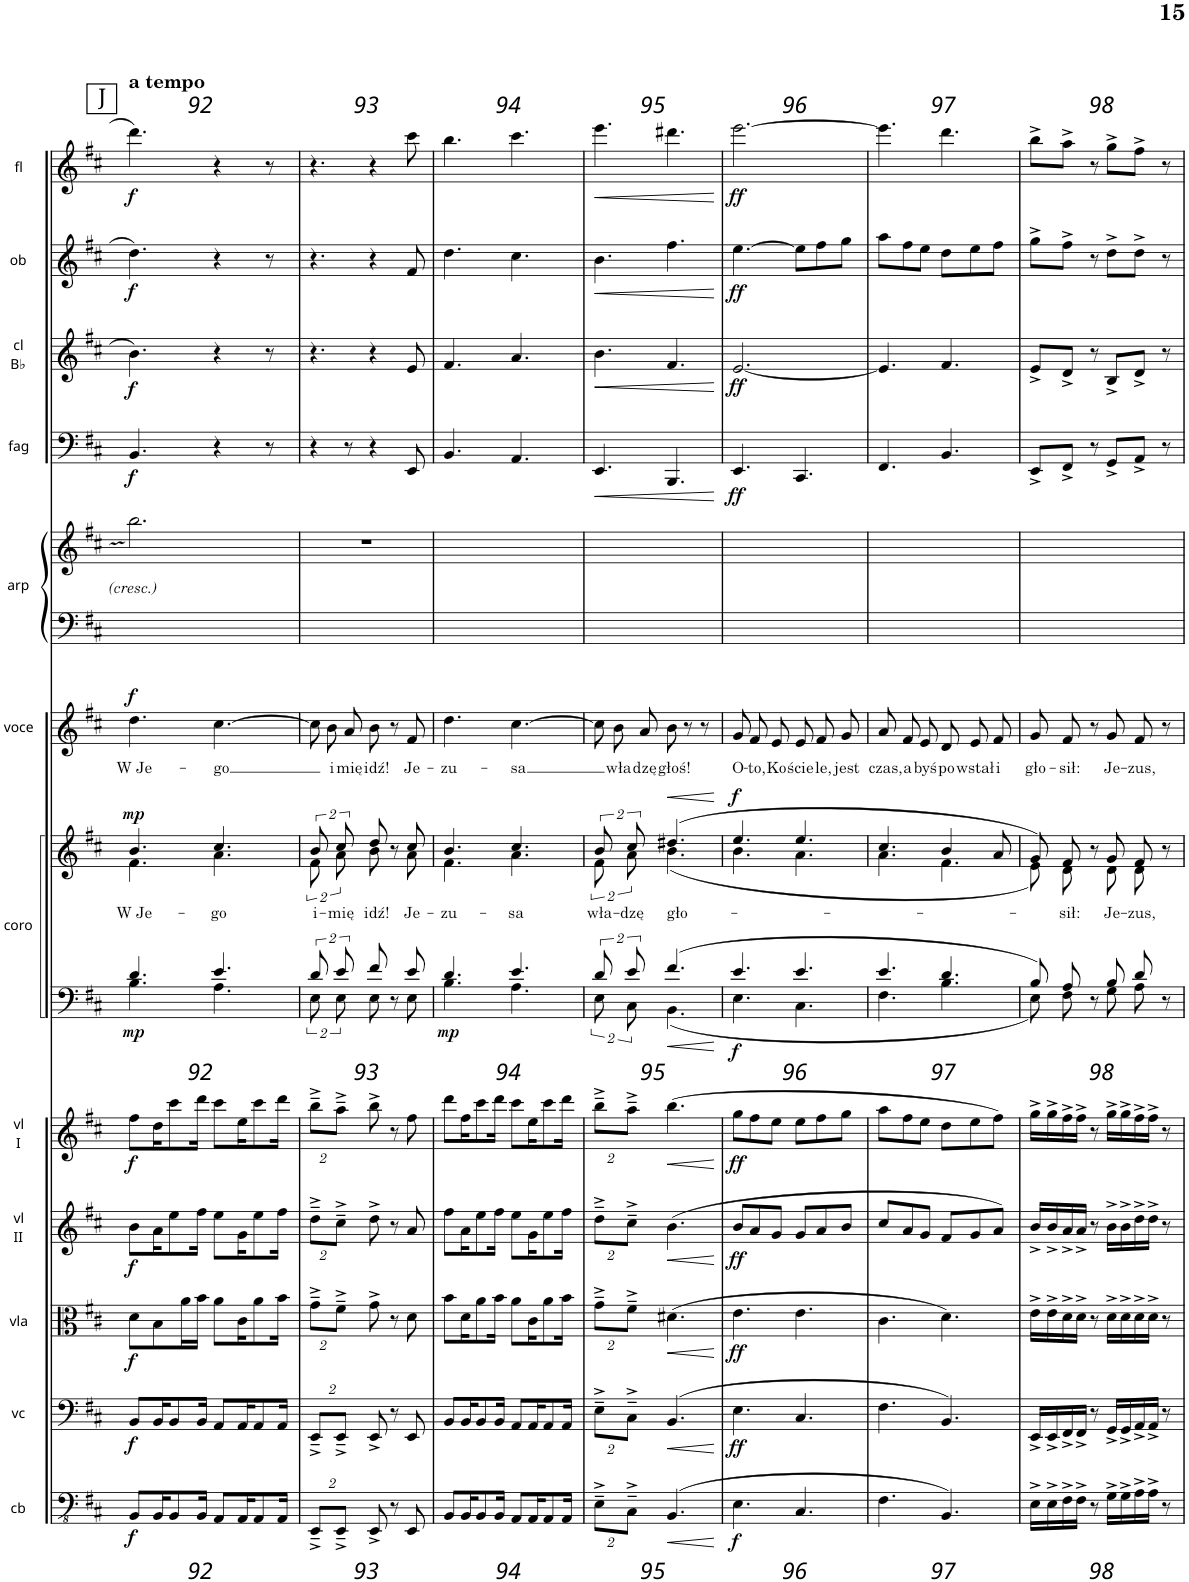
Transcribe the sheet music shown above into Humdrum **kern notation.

**kern	**dynam	**kern	**dynam	**kern	**dynam	**kern	**dynam	**kern	**dynam	**kern	**kern	**text	**dynam	**kern	**text	**dynam	**kern	**kern	**kern	**dynam	**kern	**dynam	**kern	**dynam	**kern	**dynam
*part12	*part12	*part11	*part11	*part10	*part10	*part9	*part9	*part8	*part8	*part7	*part7	*part7	*part7	*part6	*part6	*part6	*part5	*part5	*part4	*part4	*part3	*part3	*part2	*part2	*part1	*part1
*staff14	*staff14	*staff13	*staff13	*staff12	*staff12	*staff11	*staff11	*staff10	*staff10	*staff9	*staff8	*staff8	*staff8/9	*staff7	*staff7	*staff7	*staff6	*staff5	*staff4	*staff4	*staff3	*staff3	*staff2	*staff2	*staff1	*staff1
*I"contrabbassi	*	*I"violoncelli	*	*I"viole	*	*I"violini II	*	*I"violini I	*	*I"coro	*	*	*	*I"voce principale	*	*	*I"arpa	*	*I"fagotto	*	*I"clarinetto in Bb	*	*I"oboe	*	*I"flauto	*
*I'cb	*	*I'vc	*	*	*	*I'vl II	*	*I'vl I	*	*I'coro	*	*	*	*I'voce	*	*	*I'arp	*	*I'fag	*	*I'cl Bb	*	*I'ob	*	*I'fl	*
!!LO:PB:g=z
*clefFv4	*	*clefF4	*	*clefC3	*	*clefG2	*	*clefG2	*	*clefF4	*clefG2	*	*	*clefG2	*	*	*clefF4	*clefG2	*clefF4	*	*clefG2	*	*clefG2	*	*clefG2	*
*	*	*	*	*	*	*	*	*	*	*	*	*	*	*	*	*	*	*	*	*	*Trd1c2	*	*	*	*	*
*k[f#c#]	*	*k[f#c#]	*	*k[f#c#]	*	*k[f#c#]	*	*k[f#c#]	*	*k[f#c#]	*k[f#c#]	*	*	*k[f#c#]	*	*	*k[f#c#]	*k[f#c#]	*k[f#c#]	*	*k[f#c#]	*	*k[f#c#]	*	*k[f#c#]	*
*M6/8	*	*M6/8	*	*M6/8	*	*M6/8	*	*M6/8	*	*M6/8	*M6/8	*	*	*M6/8	*	*	*M6/8	*M6/8	*M6/8	*	*M6/8	*	*M6/8	*	*M6/8	*
!!LO:REH:place=s1:a:cj:fs=14:t=J
=92	=92	=92	=92	=92	=92	=92	=92	=92	=92	=92	=92	=92	=92	=92	=92	=92	=92	=92	=92	=92	=92	=92	=92	=92	=92	=92
*	*	*	*	*	*	*	*	*	*	*^	*	*	*	*	*	*	*	*	*	*	*	*	*	*	*	*
!	!	!	!	!	!	!	!	!	!	!	!	!	!	!	!	!	!	!	!	!	!	!	!	!	!	!LO:TX:a:B:t=a tempo	!
!	!LO:DY:b	!	!LO:DY:b	!	!LO:DY:b	!	!LO:DY:b	!	!LO:DY:b	!	!	!	!LO:LY:b	!LO:DY:b=2	!	!LO:LY:b	!	!	!	!	!	!	!	!	!	!	!
*	*	*	*	*	*	*	*	*	*	*	*	*^	*	*	*	*	*	*	*	*	*	*	*	*	*	*	*
!	!	!	!	!	!	!	!	!	!	!	!	!	!	!	!LO:DY:n=1:a	!	!	!LO:DY:a	!	!	!	!LO:DY:b	!	!LO:DY:b	!	!LO:DY:b	!	!LO:DY:b
8BBB^^/L	f	8BB^^/L	f	8d^^\L	f	8b^^\L	f	8ff#^^\L	f	4.d/	4.B\	4.b/	4.f#\	W Je-	mp mp	4.dd\	W Je-	f	2.ryy	2.bb\	4.BB/	f	4.b\	f	4.dd\	f	4.ddd\	f
16BBB^^/K	.	16BB^^/K	.	8B^^\	.	16a^^\K	.	16dd^^\K	.	.	.	.	.	.	.	.	.	.	.	.	.	.	.	.	.	.	.	.
8BBB^^/	.	8BB^^/	.	.	.	8ee^^\	.	8ccc#^^\	.	.	.	.	.	.	.	.	.	.	.	.	.	.	.	.	.	.	.	.
.	.	.	.	16a^^\L	.	.	.	.	.	.	.	.	.	.	.	.	.	.	.	.	.	.	.	.	.	.	.	.
16BBB^^/Jk	.	16BB^^/Jk	.	16b^^\JJ	.	16ff#^^\Jk	.	16ddd^^\Jk	.	.	.	.	.	.	.	.	.	.	.	.	.	.	.	.	.	.	.	.
!	!	!	!	!	!	!	!	!	!	!	!	!	!	!LO:LY:b	!	!	!LO:LY:b	!	!	!	!	!	!	!	!	!	!	!
8AAA^^/L	.	8AA^^/L	.	8a^^\L	.	8ee^^\L	.	8ccc#^^\L	.	4.e/	4.A\	4.cc#/	4.a\	-go	.	[4.cc#\	-go	.	.	.	4r	.	4r	.	4r	.	4r	.
16AAA^^/K	.	16AA^^/K	.	16c#^^\K	.	16g^^\K	.	16ee^^\K	.	.	.	.	.	.	.	.	.	.	.	.	.	.	.	.	.	.	.	.
8AAA^^/	.	8AA^^/	.	8a^^\	.	8ee^^\	.	8ccc#^^\	.	.	.	.	.	.	.	.	.	.	.	.	.	.	.	.	.	.	.	.
.	.	.	.	.	.	.	.	.	.	.	.	.	.	.	.	.	.	.	.	.	8r	.	8r	.	8r	.	8r	.
16AAA^^/Jk	.	16AA^^/Jk	.	16b^^\Jk	.	16ff#^^\Jk	.	16ddd^^\Jk	.	.	.	.	.	.	.	.	.	.	.	.	.	.	.	.	.	.	.	.
=93	=93	=93	=93	=93	=93	=93	=93	=93	=93	=93	=93	=93	=93	=93	=93	=93	=93	=93	=93	=93	=93	=93	=93	=93	=93	=93	=93	=93
*Xbrackettup	*	*Xbrackettup	*	*Xbrackettup	*	*Xbrackettup	*	*Xbrackettup	*	*	*	*	*	*	*	*	*	*	*	*	*	*	*	*	*	*	*	*
!	!	!	!	!	!	!	!	!	!	!	!	!	!	!LO:LY:b	!	!	!	!	!	!	!	!	!	!	!	!	!	!
16%3EEE'~^/L	.	16%3EE'~^/L	.	16%3g'~^\L	.	16%3dd'~^\L	.	16%3bb'~^\L	.	16%3d^/L	16%3E^\L	16%3b^/L	16%3f#^\L	i-	.	8cc#\L]	.	.	2.ryy	2.r	4r	.	4.r	.	4.r	.	4.r	.
!	!	!	!	!	!	!	!	!	!	!	!	!	!	!	!	!	!LO:LY:b	!	!	!	!	!	!	!	!	!	!	!
.	.	.	.	.	.	.	.	.	.	.	.	.	.	.	.	8b\	i-	.	.	.	.	.	.	.	.	.	.	.
!	!	!	!	!	!	!	!	!	!	!	!	!	!	!LO:LY:b	!	!	!	!	!	!	!	!	!	!	!	!	!	!
16%3EEE'~^/J	.	16%3EE'~^/J	.	16%3f#'~^\J	.	16%3cc#'~^\J	.	16%3aa'~^\J	.	16%3e^/J	16%3E^\J	16%3cc#^/J	16%3a^\J	-mię	.	.	.	.	.	.	.	.	.	.	.	.	.	.
!	!	!	!	!	!	!	!	!	!	!	!	!	!	!	!	!	!LO:LY:b	!	!	!	!	!	!	!	!	!	!	!
.	.	.	.	.	.	.	.	.	.	.	.	.	.	.	.	8a\J	-mię	.	.	.	8r	.	.	.	.	.	.	.
!	!	!	!	!	!	!	!	!	!	!	!	!	!	!LO:LY:b	!	!	!LO:LY:b	!	!	!	!	!	!	!	!	!	!	!
8EEE^/	.	8EE^/	.	8g^\	.	8dd^\	.	8bb^\	.	8f#^/	8E^\	8dd^/	8b^\	idź!	.	8b\	idź!	.	.	.	4r	.	4r	.	4r	.	4r	.
8r	.	8r	.	8r	.	8r	.	8r	.	8r	8ryy	8r	8ryy	.	.	8r	.	.	.	.	.	.	.	.	.	.	.	.
!	!	!	!	!	!	!	!	!	!	!	!	!	!	!LO:LY:b	!	!	!LO:LY:b	!	!	!	!	!	!	!	!	!	!	!
8EEE/	.	8EE/	.	8d\	.	8a/	.	8ff#\	.	8e/	8E\	8cc#/	8a\	Je-	.	8f#/	Je-	.	.	.	8EE/	.	8e/	.	8f#/	.	8ccc#\	.
=94	=94	=94	=94	=94	=94	=94	=94	=94	=94	=94	=94	=94	=94	=94	=94	=94	=94	=94	=94	=94	=94	=94	=94	=94	=94	=94	=94	=94
!	!	!	!	!	!	!	!	!	!	!	!	!	!	!LO:LY:b	!LO:DY:b=2	!	!LO:LY:b	!	!	!	!	!	!	!	!	!	!	!
8BBB^^/L	.	8BB^^/L	.	8b^^\L	.	8ff#^^\L	.	8ddd^^\L	.	4.d/	4.B\	4.b/	4.f#\	-zu-	mp	4.dd\	-zu-	.	2.ryy	2.ryy	4.BB/	.	4.f#/	.	4.dd\	.	4.bb\	.
16BBB^^/K	.	16BB^^/K	.	16d^^\K	.	16a^^\K	.	16ff#^^\K	.	.	.	.	.	.	.	.	.	.	.	.	.	.	.	.	.	.	.	.
8BBB^^/	.	8BB^^/	.	8a^^\	.	8ee^^\	.	8ccc#^^\	.	.	.	.	.	.	.	.	.	.	.	.	.	.	.	.	.	.	.	.
16BBB^^/Jk	.	16BB^^/Jk	.	16b^^\Jk	.	16ff#^^\Jk	.	16ddd^^\Jk	.	.	.	.	.	.	.	.	.	.	.	.	.	.	.	.	.	.	.	.
!	!	!	!	!	!	!	!	!	!	!	!	!	!	!LO:LY:b	!	!	!LO:LY:b	!	!	!	!	!	!	!	!	!	!	!
8AAA^^/L	.	8AA^^/L	.	8a^^\L	.	8ee^^\L	.	8ccc#^^\L	.	4.e/	4.A\	4.cc#/	4.a\	-sa	.	[4.cc#\	-sa	.	.	.	4.AA/	.	4.a/	.	4.cc#\	.	4.ccc#\	.
16AAA^^/K	.	16AA^^/K	.	16c#^^\K	.	16g^^\K	.	16ee^^\K	.	.	.	.	.	.	.	.	.	.	.	.	.	.	.	.	.	.	.	.
8AAA^^/	.	8AA^^/	.	8a^^\	.	8ee^^\	.	8ccc#^^\	.	.	.	.	.	.	.	.	.	.	.	.	.	.	.	.	.	.	.	.
16AAA^^/Jk	.	16AA^^/Jk	.	16b^^\Jk	.	16ff#^^\Jk	.	16ddd^^\Jk	.	.	.	.	.	.	.	.	.	.	.	.	.	.	.	.	.	.	.	.
=95	=95	=95	=95	=95	=95	=95	=95	=95	=95	=95	=95	=95	=95	=95	=95	=95	=95	=95	=95	=95	=95	=95	=95	=95	=95	=95	=95	=95
!	!	!	!	!	!	!	!	!	!	!	!	!	!	!LO:LY:b	!	!	!	!	!	!	!	!LO:HP:b	!	!LO:HP:b	!	!LO:HP:b	!	!LO:HP:b
16%3EE'~^\L	.	16%3E'~^\L	.	16%3g'~^\L	.	16%3dd'~^\L	.	16%3bb'~^\L	.	16%3d^/L	16%3E^\L	16%3b^/L	16%3f#^\L	wła-	.	8cc#\L]	.	.	2.ryy	2.ryy	4.EE/	<	4.b\	<	4.b\	<	4.eee\	<
!	!	!	!	!	!	!	!	!	!	!	!	!	!	!	!	!	!LO:LY:b	!	!	!	!	!	!	!	!	!	!	!
.	.	.	.	.	.	.	.	.	.	.	.	.	.	.	.	8b\	wła-	.	.	.	.	.	.	.	.	.	.	.
!	!	!	!	!	!	!	!	!	!	!	!	!	!	!LO:LY:b	!	!	!	!	!	!	!	!	!	!	!	!	!	!
16%3CC#'~^\J	.	16%3C#'~^\J	.	16%3f#'~^\J	.	16%3cc#'~^\J	.	16%3aa'~^\J	.	16%3e^/J	16%3C#^\J	16%3cc#^/J	16%3a^\J	-dzę	.	.	.	.	.	.	.	.	.	.	.	.	.	.
!	!	!	!	!	!	!	!	!	!	!	!	!	!	!	!	!	!LO:LY:b	!	!	!	!	!	!	!	!	!	!	!
.	.	.	.	.	.	.	.	.	.	.	.	.	.	.	.	8a\J	-dzę	.	.	.	.	.	.	.	.	.	.	.
!	!LO:HP:b	!	!LO:HP:b	!	!LO:HP:b	!	!LO:HP:b	!	!LO:HP:b	!	!	!	!	!LO:LY:b	!LO:HP:b	!	!LO:LY:b	!	!	!	!	!	!	!	!	!	!	!
(4.BBB/	<	(4.BB/	<	(4.d#X\	<	(4.b\	<	(4.bb\	<	4.f#/	4.BB\	(4.dd#X/	(4.b\	gło-	<	8b\	głoś!	.	.	.	4.BBB/	.	4.f#/	.	4.ff#\	.	4.ddd#X\	.
.	.	.	.	.	.	.	.	.	.	.	.	.	.	.	.	8r	.	.	.	.	.	.	.	.	.	.	.	.
.	.	.	.	.	.	.	.	.	.	.	.	.	.	.	.	8r	.	.	.	.	.	.	.	.	.	.	.	.
*	*	*	*	*	*	*	*	*	*	*v	*v	*	*	*	*	*	*	*	*	*	*	*	*	*	*	*	*	*
*	*	*	*	*	*	*	*	*	*	*	*v	*v	*	*	*	*	*	*	*	*	*	*	*	*	*	*	*
.	[	.	[	.	[	.	[	.	[	.	.	.	[	.	.	.	.	.	.	[	.	[	.	[	.	[
=96	=96	=96	=96	=96	=96	=96	=96	=96	=96	=96	=96	=96	=96	=96	=96	=96	=96	=96	=96	=96	=96	=96	=96	=96	=96	=96
*	*	*	*	*	*	*	*	*	*	*^	*^	*	*	*	*	*	*	*	*	*	*	*	*	*	*	*
!	!LO:DY:b	!	!LO:DY:b	!	!LO:DY:b	!	!LO:DY:b	!	!LO:DY:b	!	!	!	!	!	!LO:DY:b=2	!	!LO:LY:b	!	!	!	!	!	!	!	!	!	!	!
!	!	!	!	!	!	!	!	!	!	!	!	!	!	!	!LO:DY:n=1:a	!	!	!	!	!	!	!LO:DY:b	!	!LO:DY:b	!	!LO:DY:b	!	!LO:DY:b
4.EE\	f	4.E\	ff	4.e\	ff	8b/L	ff	8gg\L	ff	4.e/	4.E\	4.ee/	4.b\	.	f f	8g/L	O-	.	2.ryy	2.ryy	4.EE/	ff	[2.e/	ff	[4.ee\	ff	[2.eee\	ff
!	!	!	!	!	!	!	!	!	!	!	!	!	!	!	!	!	!LO:LY:b	!	!	!	!	!	!	!	!	!	!	!
.	.	.	.	.	.	8a/	.	8ff#\	.	.	.	.	.	.	.	8f#/	-to,	.	.	.	.	.	.	.	.	.	.	.
!	!	!	!	!	!	!	!	!	!	!	!	!	!	!	!	!	!LO:LY:b	!	!	!	!	!	!	!	!	!	!	!
.	.	.	.	.	.	8g/J	.	8ee\J	.	.	.	.	.	.	.	8e/J	Ko-	.	.	.	.	.	.	.	.	.	.	.
!	!	!	!	!	!	!	!	!	!	!	!	!	!	!	!	!	!LO:LY:b	!	!	!	!	!	!	!	!	!	!	!
4.CC#/	.	4.C#/	.	4.e\	.	8g/L	.	8ee\L	.	4.e/	4.C#\	4.ee/	4.a\	.	.	8e/L	-ście-	.	.	.	4.CC#/	.	.	.	8ee\L]	.	.	.
!	!	!	!	!	!	!	!	!	!	!	!	!	!	!	!	!	!LO:LY:b	!	!	!	!	!	!	!	!	!	!	!
.	.	.	.	.	.	8a/	.	8ff#\	.	.	.	.	.	.	.	8f#/	-le,	.	.	.	.	.	.	.	8ff#\	.	.	.
!	!	!	!	!	!	!	!	!	!	!	!	!	!	!	!	!	!LO:LY:b	!	!	!	!	!	!	!	!	!	!	!
.	.	.	.	.	.	8b/J	.	8gg\J	.	.	.	.	.	.	.	8g/J	jest	.	.	.	.	.	.	.	8gg\J	.	.	.
=97	=97	=97	=97	=97	=97	=97	=97	=97	=97	=97	=97	=97	=97	=97	=97	=97	=97	=97	=97	=97	=97	=97	=97	=97	=97	=97	=97	=97
!	!	!	!	!	!	!	!	!	!	!	!	!	!	!	!	!	!LO:LY:b	!	!	!	!	!	!	!	!	!	!	!
4.FF#\	.	4.F#\	.	4.c#\	.	8cc#/L	.	8aa\L	.	4.e/	4.F#\	4.cc#/	4.a\	.	.	8a/L	czas,	.	2.ryy	2.ryy	4.FF#/	.	4.e/]	.	8aa\L	.	4.eee\]	.
!	!	!	!	!	!	!	!	!	!	!	!	!	!	!	!	!	!LO:LY:b	!	!	!	!	!	!	!	!	!	!	!
.	.	.	.	.	.	8a/	.	8ff#\	.	.	.	.	.	.	.	8f#/	a-	.	.	.	.	.	.	.	8ff#\	.	.	.
!	!	!	!	!	!	!	!	!	!	!	!	!	!	!	!	!	!LO:LY:b	!	!	!	!	!	!	!	!	!	!	!
.	.	.	.	.	.	8g/J	.	8ee\J	.	.	.	.	.	.	.	8e/J	-byś	.	.	.	.	.	.	.	8ee\J	.	.	.
!	!	!	!	!	!	!	!	!	!	!	!	!	!	!	!	!	!LO:LY:b	!	!	!	!	!	!	!	!	!	!	!
4.BBB/)	.	4.BB/)	.	4.d\)	.	8f#/L	.	8dd\L	.	4.d/	4.B\	4b/	4.f#\	.	.	8d/L	po-	.	.	.	4.BB/	.	4.f#/	.	8dd\L	.	4.ddd\	.
!	!	!	!	!	!	!	!	!	!	!	!	!	!	!	!	!	!LO:LY:b	!	!	!	!	!	!	!	!	!	!	!
.	.	.	.	.	.	8g/	.	8ee\	.	.	.	.	.	.	.	8e/	-wstał	.	.	.	.	.	.	.	8ee\	.	.	.
!	!	!	!	!	!	!	!	!	!	!	!	!	!	!	!	!	!LO:LY:b	!	!	!	!	!	!	!	!	!	!	!
.	.	.	.	.	.	8a/J)	.	8ff#\J)	.	.	.	8a/	.	.	.	8f#/J	i	.	.	.	.	.	.	.	8ff#\J	.	.	.
=98	=98	=98	=98	=98	=98	=98	=98	=98	=98	=98	=98	=98	=98	=98	=98	=98	=98	=98	=98	=98	=98	=98	=98	=98	=98	=98	=98	=98
!	!	!	!	!	!	!	!	!	!	!	!	!	!	!	!	!	!LO:LY:b	!	!	!	!	!	!	!	!	!	!	!
16EE^\LL	.	16EE^/LL	.	16e^\LL	.	16b^/LL	.	16gg^\LL	.	8B/L	8E\L	8g/L)	8e\L)	.	.	8g/L	gło-	.	2.ryy	2.ryy	8EE^/L	.	8e^/L	.	8gg^\L	.	8bb^\L	.
16EE^\	.	16EE^/	.	16e^\	.	16b^/	.	16gg^\	.	.	.	.	.	.	.	.	.	.	.	.	.	.	.	.	.	.	.	.
!	!	!	!	!	!	!	!	!	!	!	!	!	!	!LO:LY:b	!	!	!LO:LY:b	!	!	!	!	!	!	!	!	!	!	!
16FF#^\	.	16FF#^/	.	16d^\	.	16a^/	.	16ff#^\	.	8A/J	8F#\J	8f#/J	8d\J	-sił:	.	8f#/J	-sił:	.	.	.	8FF#^/J	.	8d^/J	.	8ff#^\J	.	8aa^\J	.
16FF#^\JJ	.	16FF#^/JJ	.	16d^\JJ	.	16a^/JJ	.	16ff#^\JJ	.	.	.	.	.	.	.	.	.	.	.	.	.	.	.	.	.	.	.	.
8r	.	8r	.	8r	.	8r	.	8r	.	8r	8ryy	8r	8ryy	.	.	8r	.	.	.	.	8r	.	8r	.	8r	.	8r	.
!	!	!	!	!	!	!	!	!	!	!	!	!	!	!LO:LY:b	!	!	!LO:LY:b	!	!	!	!	!	!	!	!	!	!	!
16GG^\LL	.	16GG^/LL	.	16d^\LL	.	16b^\LL	.	16gg^\LL	.	8B/L	8G\L	8g/L	8d\L	Je-	.	8g/L	Je-	.	.	.	8GG^/L	.	8B^/L	.	8dd^\L	.	8gg^\L	.
16GG^\	.	16GG^/	.	16d^\	.	16b^\	.	16gg^\	.	.	.	.	.	.	.	.	.	.	.	.	.	.	.	.	.	.	.	.
!	!	!	!	!	!	!	!	!	!	!	!	!	!	!LO:LY:b	!	!	!LO:LY:b	!	!	!	!	!	!	!	!	!	!	!
16AA^\	.	16AA^/	.	16d^\	.	16dd^\	.	16ff#^\	.	8d/J	8A\J	8f#/J	8d\J	-zus,	.	8f#/J	-zus,	.	.	.	8AA^/J	.	8d^/J	.	8dd^\J	.	8ff#^\J	.
16AA^\JJ	.	16AA^/JJ	.	16d^\JJ	.	16dd^\JJ	.	16ff#^\JJ	.	.	.	.	.	.	.	.	.	.	.	.	.	.	.	.	.	.	.	.
8r	.	8r	.	8r	.	8r	.	8r	.	8r	8ryy	8r	8ryy	.	.	8r	.	.	.	.	8r	.	8r	.	8r	.	8r	.
*	*	*	*	*	*	*	*	*	*	*v	*v	*	*	*	*	*	*	*	*	*	*	*	*	*	*	*	*	*
*	*	*	*	*	*	*	*	*	*	*	*v	*v	*	*	*	*	*	*	*	*	*	*	*	*	*	*	*
=	=	=	=	=	=	=	=	=	=	=	=	=	=	=	=	=	=	=	=	=	=	=	=	=	=	=
*-	*-	*-	*-	*-	*-	*-	*-	*-	*-	*-	*-	*-	*-	*-	*-	*-	*-	*-	*-	*-	*-	*-	*-	*-	*-	*-
